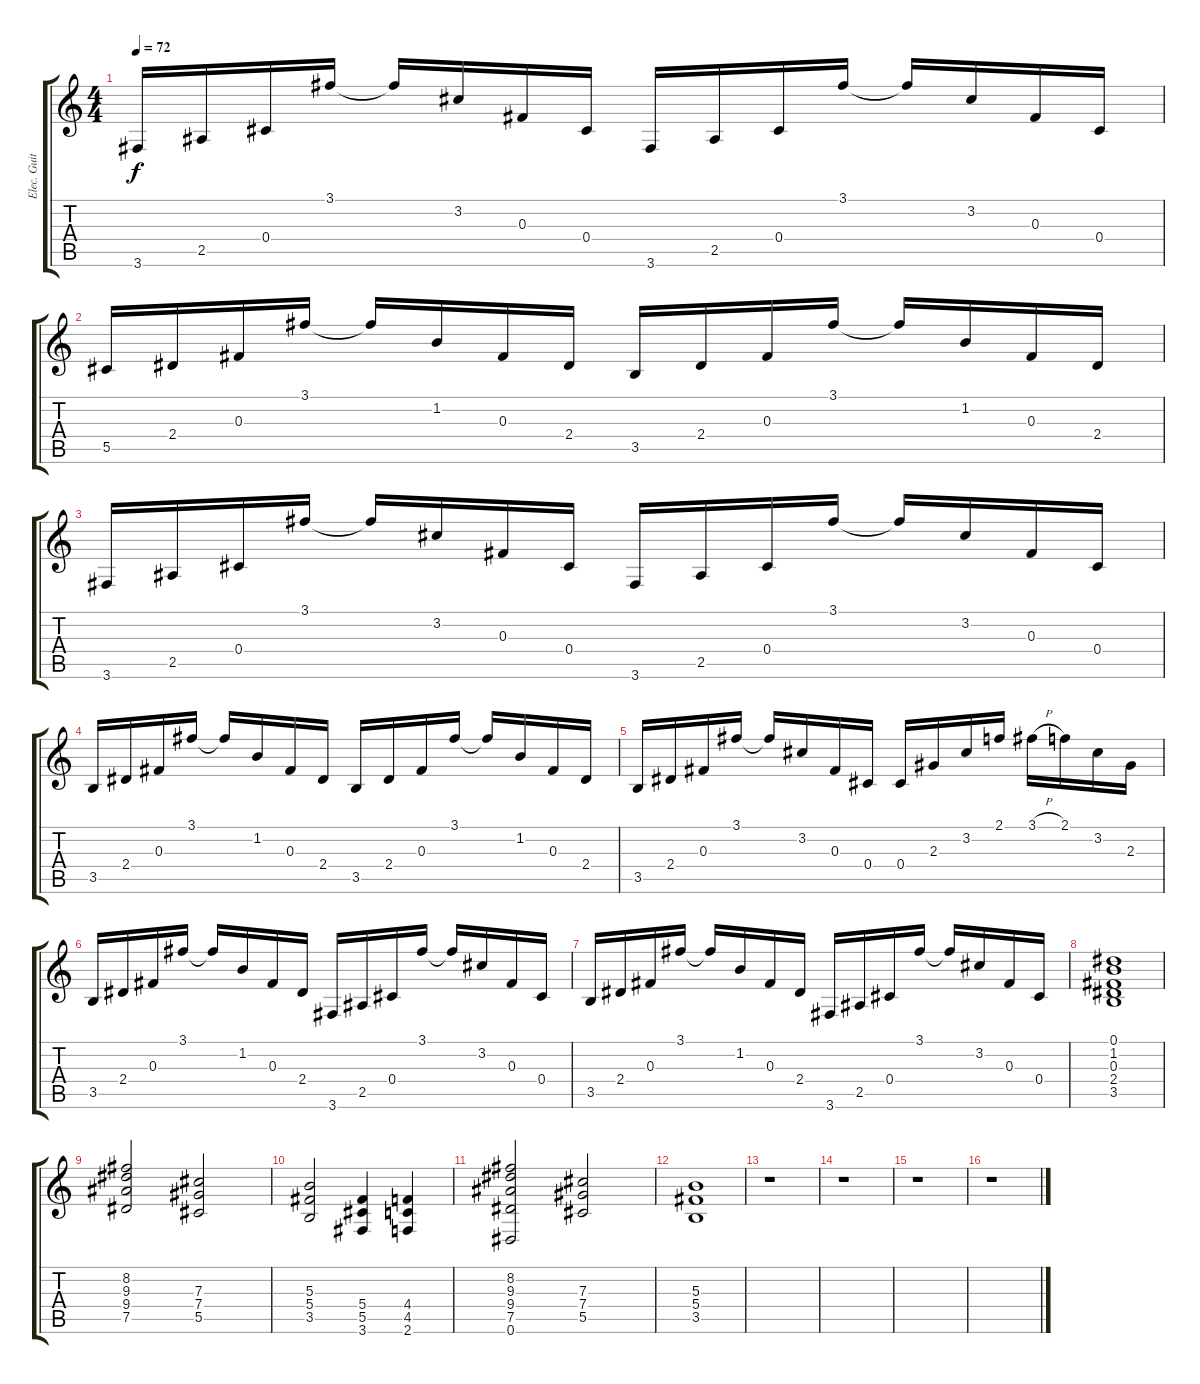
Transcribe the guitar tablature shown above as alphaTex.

\track ("Elec. Guitar Clean" "Elec. Guit") {instrument electricguitarclean}
\staff {score tabs}
\tuning (Eb4 Bb3 Gb3 Db3 Ab2 Eb2) {hide}
\ts (4 4)
\tempo 72
\clef g2
\ks c
3.6.16{dy f} 2.5.16 0.4.16 3.1.16 3.1{t}.16 3.2.16 0.3.16 0.4.16 3.6.16 2.5.16 0.4.16 3.1.16 3.1{t}.16 3.2.16 0.3.16 0.4.16 |
5.5.16 2.4.16 0.3.16 3.1.16 3.1{t}.16 1.2.16 0.3.16 2.4.16 3.5.16 2.4.16 0.3.16 3.1.16 3.1{t}.16 1.2.16 0.3.16 2.4.16 |
3.6.16 2.5.16 0.4.16 3.1.16 3.1{t}.16 3.2.16 0.3.16 0.4.16 3.6.16 2.5.16 0.4.16 3.1.16 3.1{t}.16 3.2.16 0.3.16 0.4.16 |
3.5.16 2.4.16 0.3.16 3.1.16 3.1{t}.16 1.2.16 0.3.16 2.4.16 3.5.16 2.4.16 0.3.16 3.1.16 3.1{t}.16 1.2.16 0.3.16 2.4.16 |
3.5.16 2.4.16 0.3.16 3.1.16 3.1{t}.16 3.2.16 0.3.16 0.4.16 0.4.16 2.3.16 3.2.16 2.1.16 3.1{h}.16 2.1.16 3.2.16 2.3.16 |
3.5.16 2.4.16 0.3.16 3.1.16 3.1{t}.16 1.2.16 0.3.16 2.4.16 3.6.16 2.5.16 0.4.16 3.1.16 3.1{t}.16 3.2.16 0.3.16 0.4.16 |
3.5.16 2.4.16 0.3.16 3.1.16 3.1{t}.16 1.2.16 0.3.16 2.4.16 3.6.16 2.5.16 0.4.16 3.1.16 3.1{t}.16 3.2.16 0.3.16 0.4.16 |
(0.1 1.2 0.3 2.4 3.5).1 |
(8.2 9.3 9.4 7.5).2 (7.3 7.4 5.5).2 |
(5.3 5.4 3.5).2 (5.4 5.5 3.6).4 (4.4 4.5 2.6).4 |
(8.2 9.3 9.4 7.5 0.6).2 (7.3 7.4 5.5).2 |
(5.3 5.4 3.5).1 |
r.1 |
r.1 |
r.1 |
r.1
